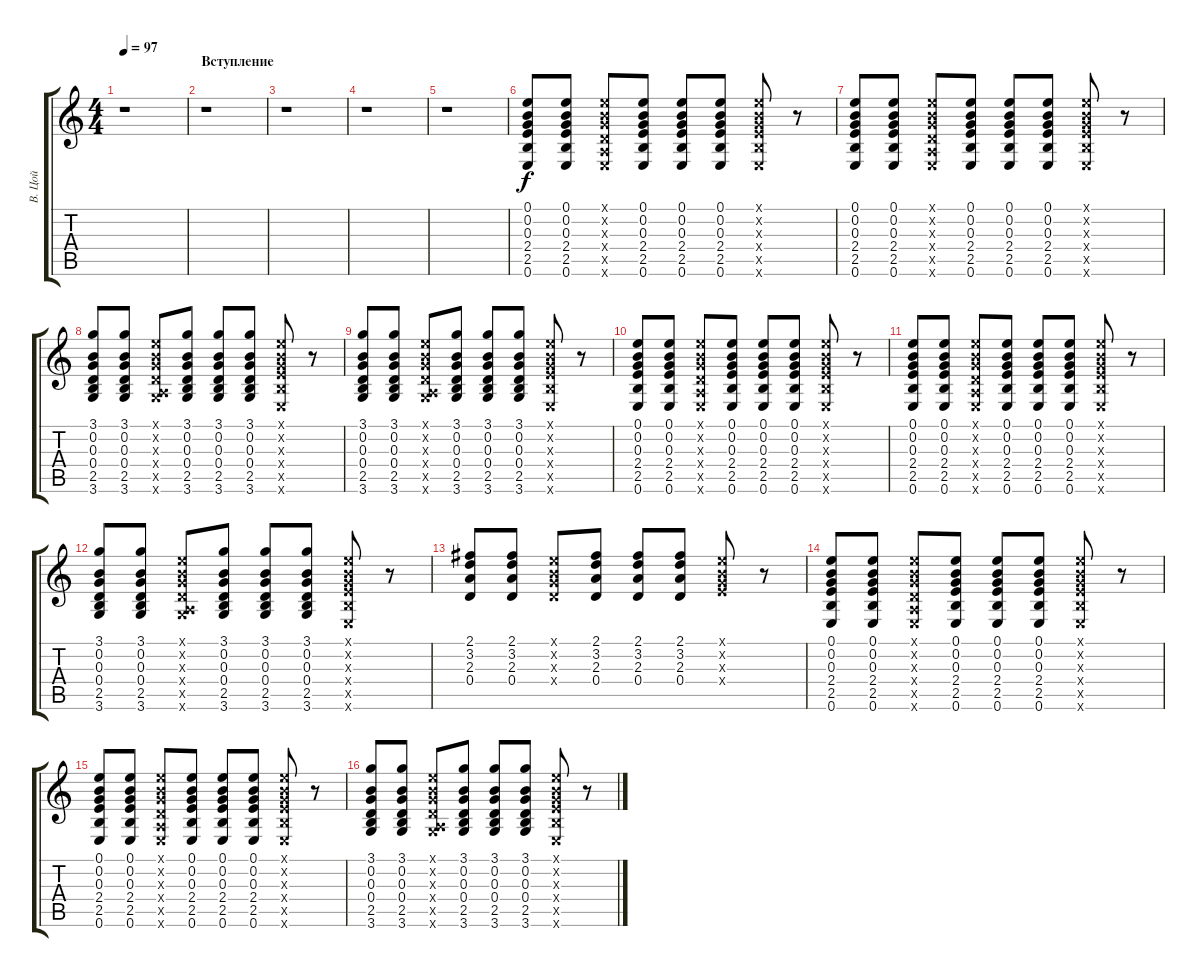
\track ("В. Цой" "В. Цой") {instrument acousticguitarsteel}
\staff {score tabs}
\tuning (E4 B3 G3 D3 A2 E2) {hide}
\ts (4 4)
\tempo 97
\clef g2
\ks c
r.1{dy f instrument acousticguitarsteel} |
\section ("" "Вступление")
r.1 |
r.1 |
r.1 |
r.1 |
(0.1 0.2 0.3 2.4 2.5 0.6).8 (0.1 0.2 0.3 2.4 2.5 0.6).8 (0.1{x} 0.2{x} 0.3{x} 0.4{x} 0.5{x} 0.6{x}).8 (0.1 0.2 0.3 2.4 2.5 0.6).8 (0.1 0.2 0.3 2.4 2.5 0.6).8 (0.1 0.2 0.3 2.4 2.5 0.6).8 (0.1{x} 0.2{x} 0.3{x} 2.4{x} 2.5{x} 0.6{x}).8 r.8 |
(0.1 0.2 0.3 2.4 2.5 0.6).8 (0.1 0.2 0.3 2.4 2.5 0.6).8 (0.1{x} 0.2{x} 0.3{x} 0.4{x} 0.5{x} 0.6{x}).8 (0.1 0.2 0.3 2.4 2.5 0.6).8 (0.1 0.2 0.3 2.4 2.5 0.6).8 (0.1 0.2 0.3 2.4 2.5 0.6).8 (0.1{x} 0.2{x} 0.3{x} 2.4{x} 2.5{x} 0.6{x}).8 r.8 |
(3.1 0.2 0.3 0.4 2.5 3.6).8 (3.1 0.2 0.3 0.4 2.5 3.6).8 (0.1{x} 0.2{x} 0.3{x} 0.4{x} 0.5{x} 3.6{x}).8 (3.1 0.2 0.3 0.4 2.5 3.6).8 (3.1 0.2 0.3 0.4 2.5 3.6).8 (3.1 0.2 0.3 0.4 2.5 3.6).8 (0.1{x} 0.2{x} 0.3{x} 2.4{x} 2.5{x} 0.6{x}).8 r.8 |
(3.1 0.2 0.3 0.4 2.5 3.6).8 (3.1 0.2 0.3 0.4 2.5 3.6).8 (0.1{x} 0.2{x} 0.3{x} 0.4{x} 0.5{x} 3.6{x}).8 (3.1 0.2 0.3 0.4 2.5 3.6).8 (3.1 0.2 0.3 0.4 2.5 3.6).8 (3.1 0.2 0.3 0.4 2.5 3.6).8 (0.1{x} 0.2{x} 0.3{x} 2.4{x} 2.5{x} 0.6{x}).8 r.8 |
(0.1 0.2 0.3 2.4 2.5 0.6).8 (0.1 0.2 0.3 2.4 2.5 0.6).8 (0.1{x} 0.2{x} 0.3{x} 0.4{x} 0.5{x} 0.6{x}).8 (0.1 0.2 0.3 2.4 2.5 0.6).8 (0.1 0.2 0.3 2.4 2.5 0.6).8 (0.1 0.2 0.3 2.4 2.5 0.6).8 (0.1{x} 0.2{x} 0.3{x} 2.4{x} 2.5{x} 0.6{x}).8 r.8 |
(0.1 0.2 0.3 2.4 2.5 0.6).8 (0.1 0.2 0.3 2.4 2.5 0.6).8 (0.1{x} 0.2{x} 0.3{x} 0.4{x} 0.5{x} 0.6{x}).8 (0.1 0.2 0.3 2.4 2.5 0.6).8 (0.1 0.2 0.3 2.4 2.5 0.6).8 (0.1 0.2 0.3 2.4 2.5 0.6).8 (0.1{x} 0.2{x} 0.3{x} 2.4{x} 2.5{x} 0.6{x}).8 r.8 |
(3.1 0.2 0.3 0.4 2.5 3.6).8 (3.1 0.2 0.3 0.4 2.5 3.6).8 (0.1{x} 0.2{x} 0.3{x} 0.4{x} 0.5{x} 3.6{x}).8 (3.1 0.2 0.3 0.4 2.5 3.6).8 (3.1 0.2 0.3 0.4 2.5 3.6).8 (3.1 0.2 0.3 0.4 2.5 3.6).8 (0.1{x} 0.2{x} 0.3{x} 2.4{x} 2.5{x} 0.6{x}).8 r.8 |
(2.1 3.2 2.3 0.4).8 (2.1 3.2 2.3 0.4).8 (0.1{x} 0.2{x} 0.3{x} 0.4{x}).8 (2.1 3.2 2.3 0.4).8 (2.1 3.2 2.3 0.4).8 (2.1 3.2 2.3 0.4).8 (0.1{x} 0.2{x} 0.3{x} 2.4{x}).8 r.8 |
(0.1 0.2 0.3 2.4 2.5 0.6).8 (0.1 0.2 0.3 2.4 2.5 0.6).8 (0.1{x} 0.2{x} 0.3{x} 0.4{x} 0.5{x} 0.6{x}).8 (0.1 0.2 0.3 2.4 2.5 0.6).8 (0.1 0.2 0.3 2.4 2.5 0.6).8 (0.1 0.2 0.3 2.4 2.5 0.6).8 (0.1{x} 0.2{x} 0.3{x} 2.4{x} 2.5{x} 0.6{x}).8 r.8 |
(0.1 0.2 0.3 2.4 2.5 0.6).8 (0.1 0.2 0.3 2.4 2.5 0.6).8 (0.1{x} 0.2{x} 0.3{x} 0.4{x} 0.5{x} 0.6{x}).8 (0.1 0.2 0.3 2.4 2.5 0.6).8 (0.1 0.2 0.3 2.4 2.5 0.6).8 (0.1 0.2 0.3 2.4 2.5 0.6).8 (0.1{x} 0.2{x} 0.3{x} 2.4{x} 2.5{x} 0.6{x}).8 r.8 |
(3.1 0.2 0.3 0.4 2.5 3.6).8 (3.1 0.2 0.3 0.4 2.5 3.6).8 (0.1{x} 0.2{x} 0.3{x} 0.4{x} 0.5{x} 3.6{x}).8 (3.1 0.2 0.3 0.4 2.5 3.6).8 (3.1 0.2 0.3 0.4 2.5 3.6).8 (3.1 0.2 0.3 0.4 2.5 3.6).8 (0.1{x} 0.2{x} 0.3{x} 2.4{x} 2.5{x} 0.6{x}).8 r.8
